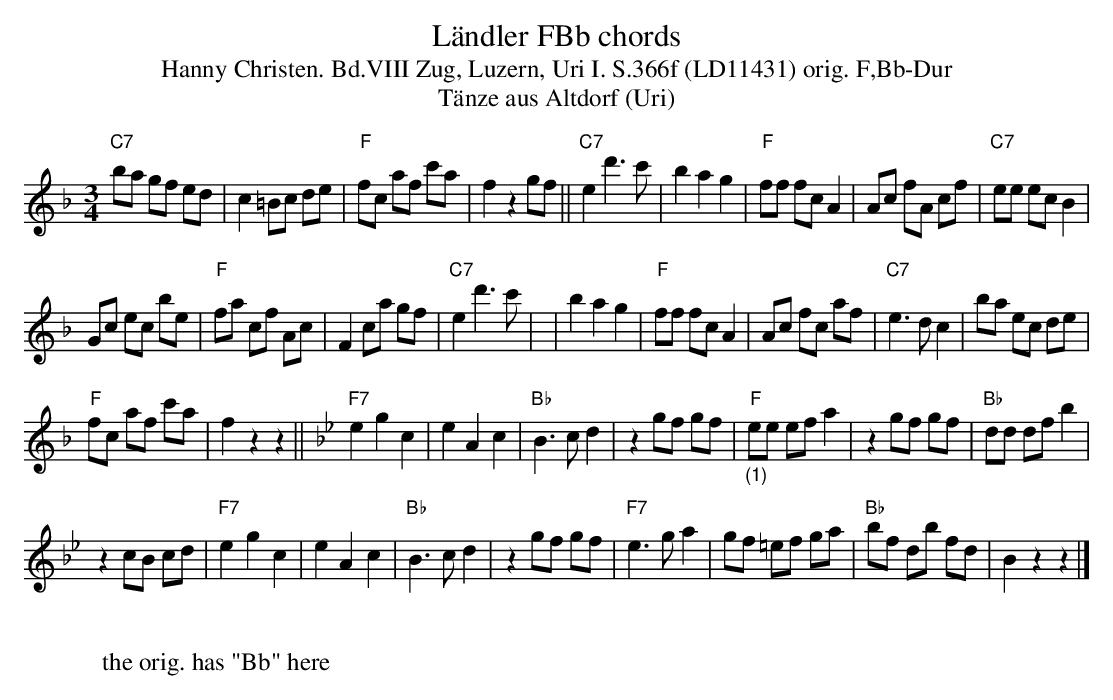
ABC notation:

X:1
T: L\"andler FBb chords
T:Hanny Christen. Bd.VIII Zug, Luzern, Uri I. S.366f (LD11431) orig. F,Bb-Dur
T: T\"anze aus Altdorf (Uri)
M:3/4
L:1/8
K:F %%MIDI gchordon
"C7"ba gf ed | c2 =Bc de | "F"fc af c'a | f2z2gf || "C7"e2d'3c' | b2a2g2 | "F"ff fc A2 | Ac fA cf | "C7"ee ec B2 |
Gc ec be | "F"fa cf Ac | F2 ca gf | "C7"e2d'3c' | | b2a2g2 | "F"ff fc A2 | Ac fc af | "C7"e3dc2 | ba ec de |
"F"fc af c'a | f2z2z2 || [K:Bb] "F7"e2g2c2 | e2A2c2 | "Bb"B3cd2 | z2 gf gf | "F" "_(1)"ee efa2 | z2gf gf | "Bb"dd dfb2 |
z2 cB cd | "F7"e2g2c2 | e2A2c2 | "Bb"B3cd2 | z2gf gf | "F7"e3ga2 | gf =ef ga | "Bb"bf db fd | B2z2z2 |]
W:
W: the orig. has "Bb" here
